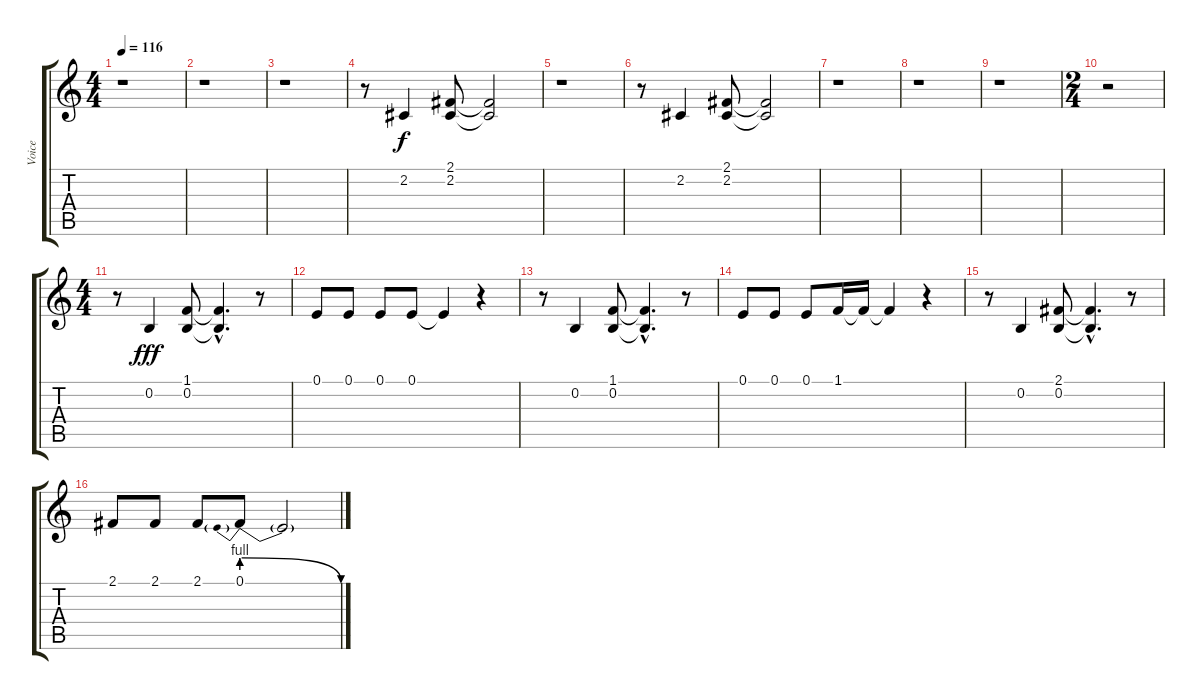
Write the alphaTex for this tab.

\track ("Voice" "Voice") {instrument lead2sawtooth}
\staff {score tabs}
\tuning (E4 B3 G3 D3 A2 E2) {hide}
\ts (4 4)
\tempo 116
\clef g2
\ks c
r.1{dy fff} |
r.1 |
r.1 |
r.8 2.2.4{dy f} (2.1 2.2).8 (2.1{t} 2.2{t}).2 |
r.1 |
r.8 2.2.4 (2.1 2.2).8 (2.1{t} 2.2{t}).2 |
r.1 |
r.1 |
r.1 |
\ts (2 4)
r.2 |
\ts (4 4)
r.8 0.2.4{dy fff} (1.1 0.2).8 (1.1{hac t} 0.2{hac t}).4{d} r.8 |
0.1.8 0.1.8 0.1.8 0.1.8 0.1{t}.4 r.4 |
r.8 0.2.4 (1.1 0.2).8 (1.1{hac t} 0.2{hac t}).4{d} r.8 |
0.1.8 0.1.8 0.1.8 1.1.16 1.1{t}.16 1.1{t}.4 r.4 |
r.8 0.2.4 (2.1 0.2).8 (2.1{hac t} 0.2{hac t}).4{d} r.8 |
2.1.8 2.1.8 2.1.8 0.1{be (prebendrelease 0 4 60 0)}.8 0.1{t}.2
